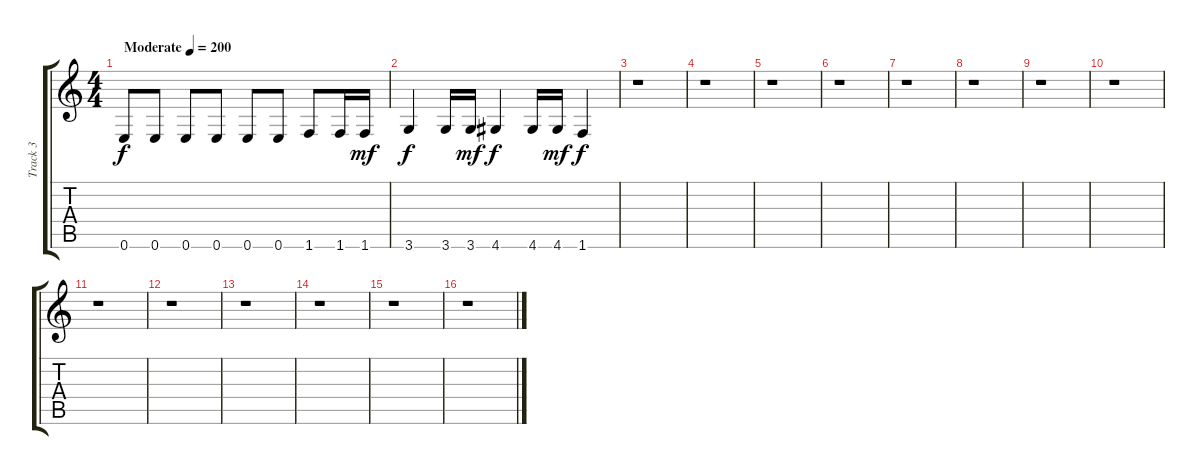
\track ("Track 3" "Track 3") {instrument electricbassfinger}
\staff {score tabs}
\tuning (E4 B3 G3 D3 A2 E2) {hide}
\ts (4 4)
\tempo (200 "Moderate")
\clef g2
\ks c
0.6.8{dy f instrument electricbassfinger} 0.6.8 0.6.8 0.6.8 0.6.8 0.6.8 1.6.8 1.6.16 1.6.16{dy mf} |
3.6.4{dy f} 3.6.16 3.6.16{dy mf} 4.6.4{dy f} 4.6.16 4.6.16{dy mf} 1.6.4{dy f} |
r.1 |
r.1 |
r.1 |
r.1 |
r.1 |
r.1 |
r.1 |
r.1 |
r.1 |
r.1 |
r.1 |
r.1 |
r.1 |
r.1
